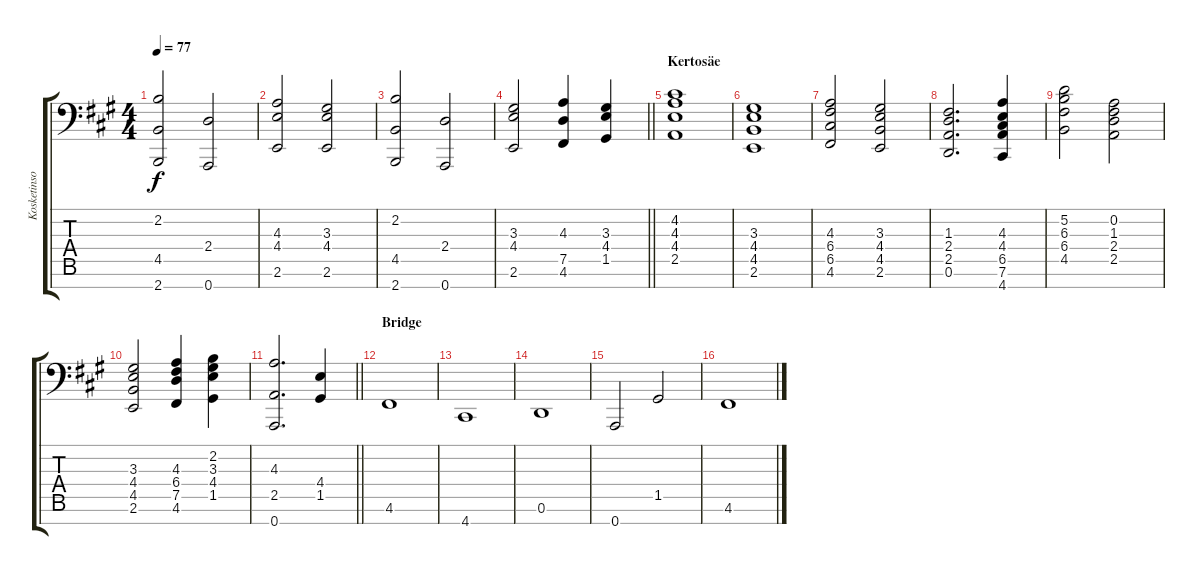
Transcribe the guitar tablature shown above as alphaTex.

\track ("Kosketinsoitin" "Kosketinso") {instrument stringensemble1}
\staff {score tabs}
\tuning (D4 A3 F3 C3 G2 D2 A1) {hide}
\ts (4 4)
\tempo 77
\clef f4
\ks a
(2.2 4.5 2.7).2{dy f} (2.4 0.7).2 |
(4.3 4.4 2.6).2 (3.3 4.4 2.6).2 |
(2.2 4.5 2.7).2 (2.4 0.7).2 |
\barLineRight lightlight
(3.3 4.4 2.6).2 (4.3 7.5 4.6).4 (3.3 4.4 1.5).4 |
\section ("" "Kertosäe")
(4.2 4.3 4.4 2.5).1 |
(3.3 4.4 4.5 2.6).1 |
(4.3 6.4 6.5 4.6).2 (3.3 4.4 4.5 2.6).2 |
(1.3 2.4 2.5 0.6).2{d} (4.3 4.4 6.5 7.6 4.7).4 |
(5.2 6.3 6.4 4.5).2 (0.2 1.3 2.4 2.5).2 |
(3.3 4.4 4.5 2.6).2 (4.3 6.4 7.5 4.6).4 (2.2 3.3 4.4 1.5).4 |
\barLineRight lightlight
(4.3 2.5 0.7).2{d} (4.4 1.5).4 |
\section ("" "Bridge")
4.6.1 |
4.7.1 |
0.6.1 |
0.7.2 1.5.2 |
4.6.1
